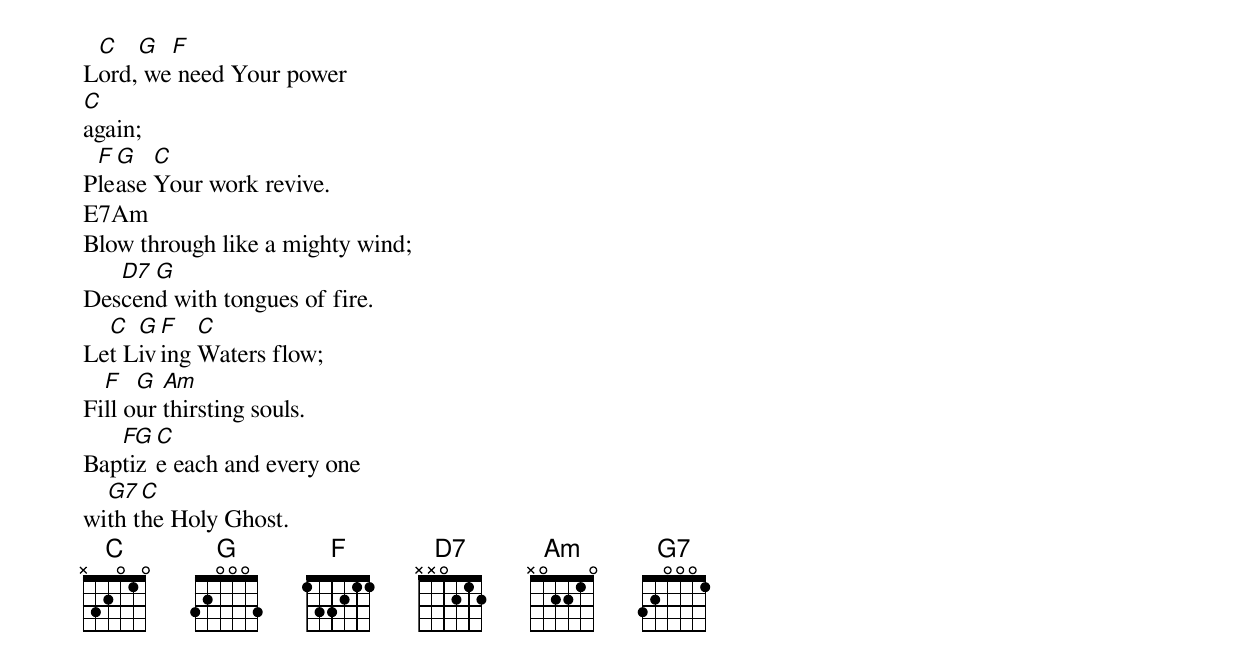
 C   G  F
Lord, we need Your power
C
again;
 F G   C
Please Your work revive.
E7Am
Blow through like a mighty wind;
   D7 G
Descend with tongues of fire.
  C  G F   C
Let Living Waters flow;
  F   G  Am
Fill our thirsting souls.
   FG C
Baptize each and every one
  G7  C
with the Holy Ghost.
